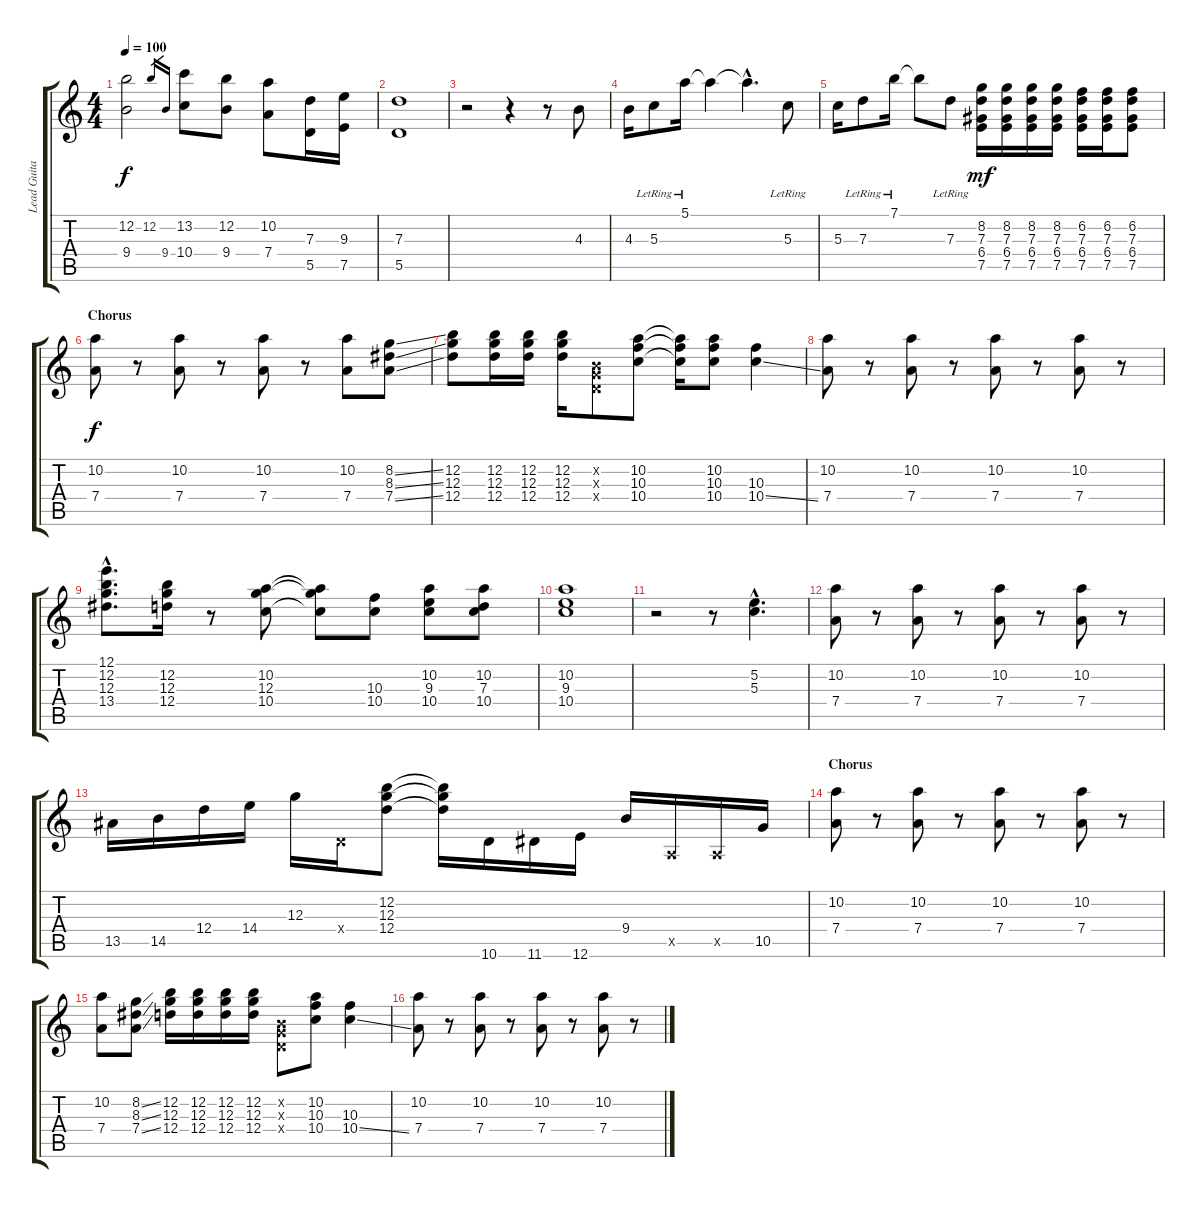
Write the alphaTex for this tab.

\track ("Lead Guitar" "Lead Guita") {instrument electricguitarjazz}
\staff {score tabs}
\tuning (E4 B3 G3 D3 A2 E2) {hide}
\ts (4 4)
\tempo 100
\clef g2
\ks c
(12.2 9.4).2{dy f} 12.2.16{gr} 9.4.16{gr} (13.2 10.4).8 (12.2 9.4).8 (10.2 7.4).8 (7.3 5.5).16 (9.3 7.5).16 |
(7.3 5.5).1 |
r.2 r.4 r.8 4.3.8 |
4.3.16 5.3{lr}.8 5.1{lr}.16 5.1{t}.4 5.1{hac t}.4{d} 5.3{lr}.8 |
5.3.16 7.3{lr}.8 7.1{lr}.16 7.1{t}.8 7.3{lr}.8 (8.2 7.3 6.4 7.5).16{dy mf} (8.2 7.3 6.4 7.5).16 (8.2 7.3 6.4 7.5).16 (8.2 7.3 6.4 7.5).16 (6.2 7.3 6.4 7.5).16 (6.2 7.3 6.4 7.5).16 (6.2 7.3 6.4 7.5).8 |
\section ("" "Chorus")
(10.2 7.4).8{dy f} r.8 (10.2 7.4).8 r.8 (10.2 7.4).8 r.8 (10.2 7.4).8 (8.2{ss} 8.3{ss} 7.4{ss}).8 |
(12.2 12.3 12.4).8 (12.2 12.3 12.4).16 (12.2 12.3 12.4).16 (12.2 12.3 12.4).16 (0.2{x} 0.3{x} 0.4{x}).8 (10.2 10.3 10.4).8 (10.2{t} 10.3{t} 10.4{t}).16 (10.2 10.3 10.4).8 (10.3 10.4{ss}).4 |
(10.2 7.4).8 r.8 (10.2 7.4).8 r.8 (10.2 7.4).8 r.8 (10.2 7.4).8 r.8 |
(12.1{hac} 12.2{hac} 12.3{hac} 13.4{hac}).8{d} (12.2 12.3 12.4).16 r.8 (10.2 12.3 10.4).8 (10.2{t} 12.3{t} 10.4{t}).8 (10.3 10.4).8 (10.2 9.3 10.4).8 (10.2 7.3 10.4).8 |
(10.2 9.3 10.4).1 |
r.2 r.8 (5.2{hac} 5.3{hac}).4{d} |
(10.2 7.4).8 r.8 (10.2 7.4).8 r.8 (10.2 7.4).8 r.8 (10.2 7.4).8 r.8 |
13.5.16 14.5.16 12.4.16 14.4.16 12.3.16 0.4{x}.16 (12.2 12.3 12.4).8 (12.2{t} 12.3{t} 12.4{t}).16 10.6.16 11.6.16 12.6.16 9.4.16 0.5{x}.16 0.5{x}.16 10.5.16 |
\section ("" "Chorus")
(10.2 7.4).8 r.8 (10.2 7.4).8 r.8 (10.2 7.4).8 r.8 (10.2 7.4).8 r.8 |
(10.2 7.4).8 (8.2{ss} 8.3{ss} 7.4{ss}).8 (12.2 12.3 12.4).16 (12.2 12.3 12.4).16 (12.2 12.3 12.4).16 (12.2 12.3 12.4).16 (0.2{x} 0.3{x} 0.4{x}).8 (10.2 10.3 10.4).8 (10.3 10.4{ss}).4 |
(10.2 7.4).8 r.8 (10.2 7.4).8 r.8 (10.2 7.4).8 r.8 (10.2 7.4).8 r.8
